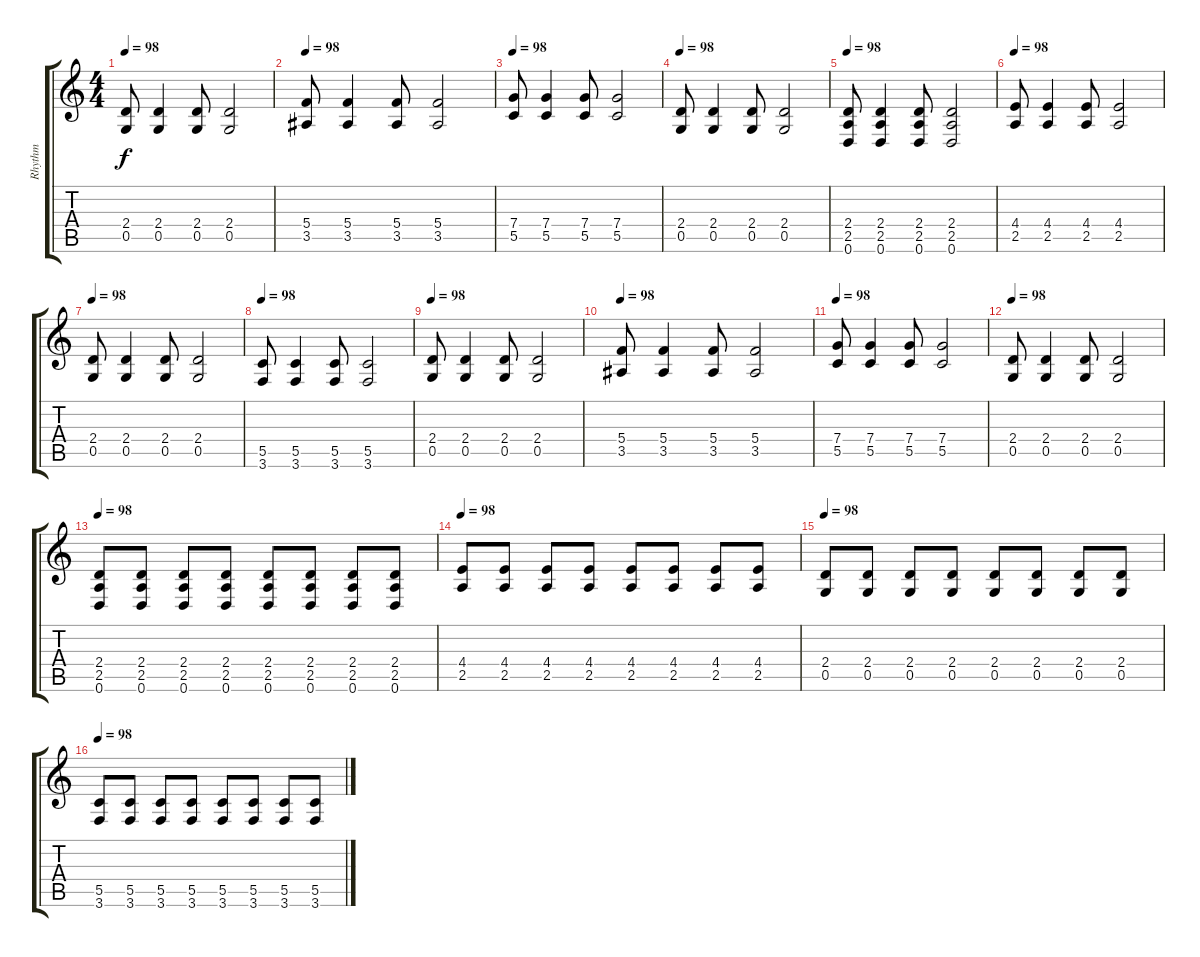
\track ("Rhythm " "Rhythm ") {instrument distortionguitar}
\staff {score tabs}
\tuning (D4 A3 F3 C3 G2 D2) {hide}
\ts (4 4)
\tempo 98
\clef g2
\ks c
(2.4 0.5).8{dy f} (2.4 0.5).4 (2.4 0.5).8 (2.4 0.5).2 |
\tempo 98
(5.4 3.5).8 (5.4 3.5).4 (5.4 3.5).8 (5.4 3.5).2 |
\tempo 98
(7.4 5.5).8 (7.4 5.5).4 (7.4 5.5).8 (7.4 5.5).2 |
\tempo 98
(2.4 0.5).8 (2.4 0.5).4 (2.4 0.5).8 (2.4 0.5).2 |
\tempo 98
(2.4 2.5 0.6).8 (2.4 2.5 0.6).4 (2.4 2.5 0.6).8 (2.4 2.5 0.6).2 |
\tempo 98
(4.4 2.5).8 (4.4 2.5).4 (4.4 2.5).8 (4.4 2.5).2 |
\tempo 98
(2.4 0.5).8 (2.4 0.5).4 (2.4 0.5).8 (2.4 0.5).2 |
\tempo 98
(5.5 3.6).8 (5.5 3.6).4 (5.5 3.6).8 (5.5 3.6).2 |
\tempo 98
(2.4 0.5).8 (2.4 0.5).4 (2.4 0.5).8 (2.4 0.5).2 |
\tempo 98
(5.4 3.5).8 (5.4 3.5).4 (5.4 3.5).8 (5.4 3.5).2 |
\tempo 98
(7.4 5.5).8 (7.4 5.5).4 (7.4 5.5).8 (7.4 5.5).2 |
\tempo 98
(2.4 0.5).8 (2.4 0.5).4 (2.4 0.5).8 (2.4 0.5).2 |
\tempo 98
(2.4 2.5 0.6).8 (2.4 2.5 0.6).8 (2.4 2.5 0.6).8 (2.4 2.5 0.6).8 (2.4 2.5 0.6).8 (2.4 2.5 0.6).8 (2.4 2.5 0.6).8 (2.4 2.5 0.6).8 |
\tempo 98
(4.4 2.5).8 (4.4 2.5).8 (4.4 2.5).8 (4.4 2.5).8 (4.4 2.5).8 (4.4 2.5).8 (4.4 2.5).8 (4.4 2.5).8 |
\tempo 98
(2.4 0.5).8 (2.4 0.5).8 (2.4 0.5).8 (2.4 0.5).8 (2.4 0.5).8 (2.4 0.5).8 (2.4 0.5).8 (2.4 0.5).8 |
\tempo 98
(5.5 3.6).8 (5.5 3.6).8 (5.5 3.6).8 (5.5 3.6).8 (5.5 3.6).8 (5.5 3.6).8 (5.5 3.6).8 (5.5 3.6).8
